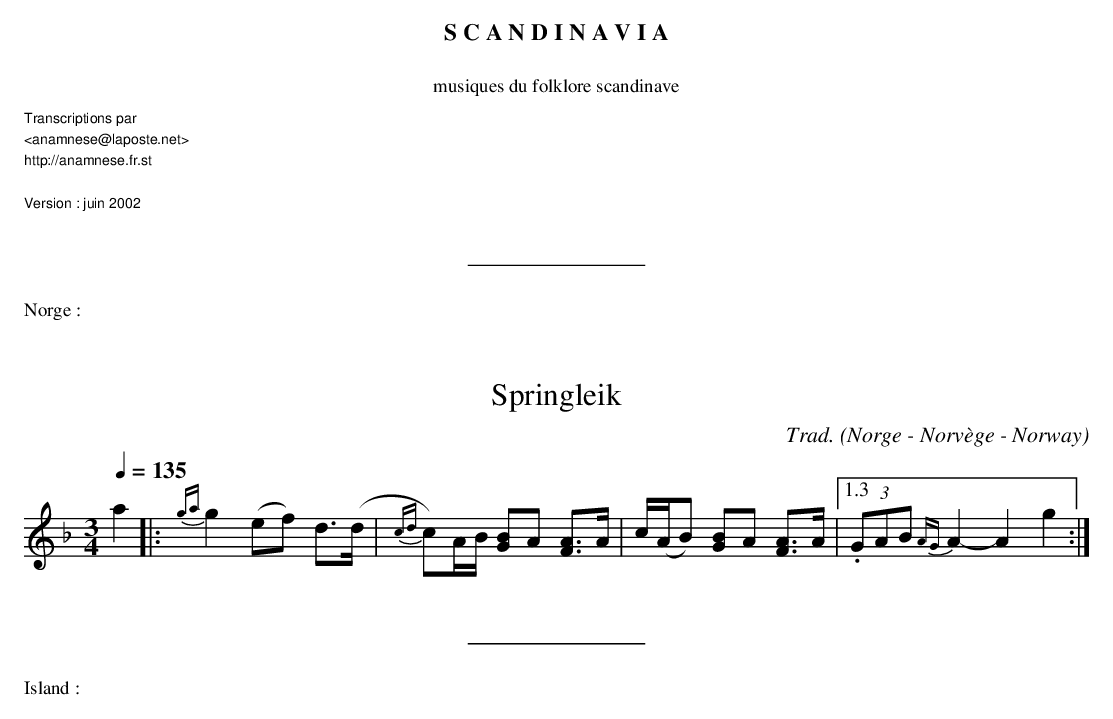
X:1
T:Springleik
C:Trad.
O:Norge - Norvège - Norway
M:3/4
L:1/8
Q:1/4=135
K:F
a2 |: {ga}g2 (ef) d>(d|{cd}c)A/B/ [GB]A [FA]>A | c/(A/B) [GB]A [FA]>A |1.3. (3GAB {AG}A2-A2 g2 :|/.../
